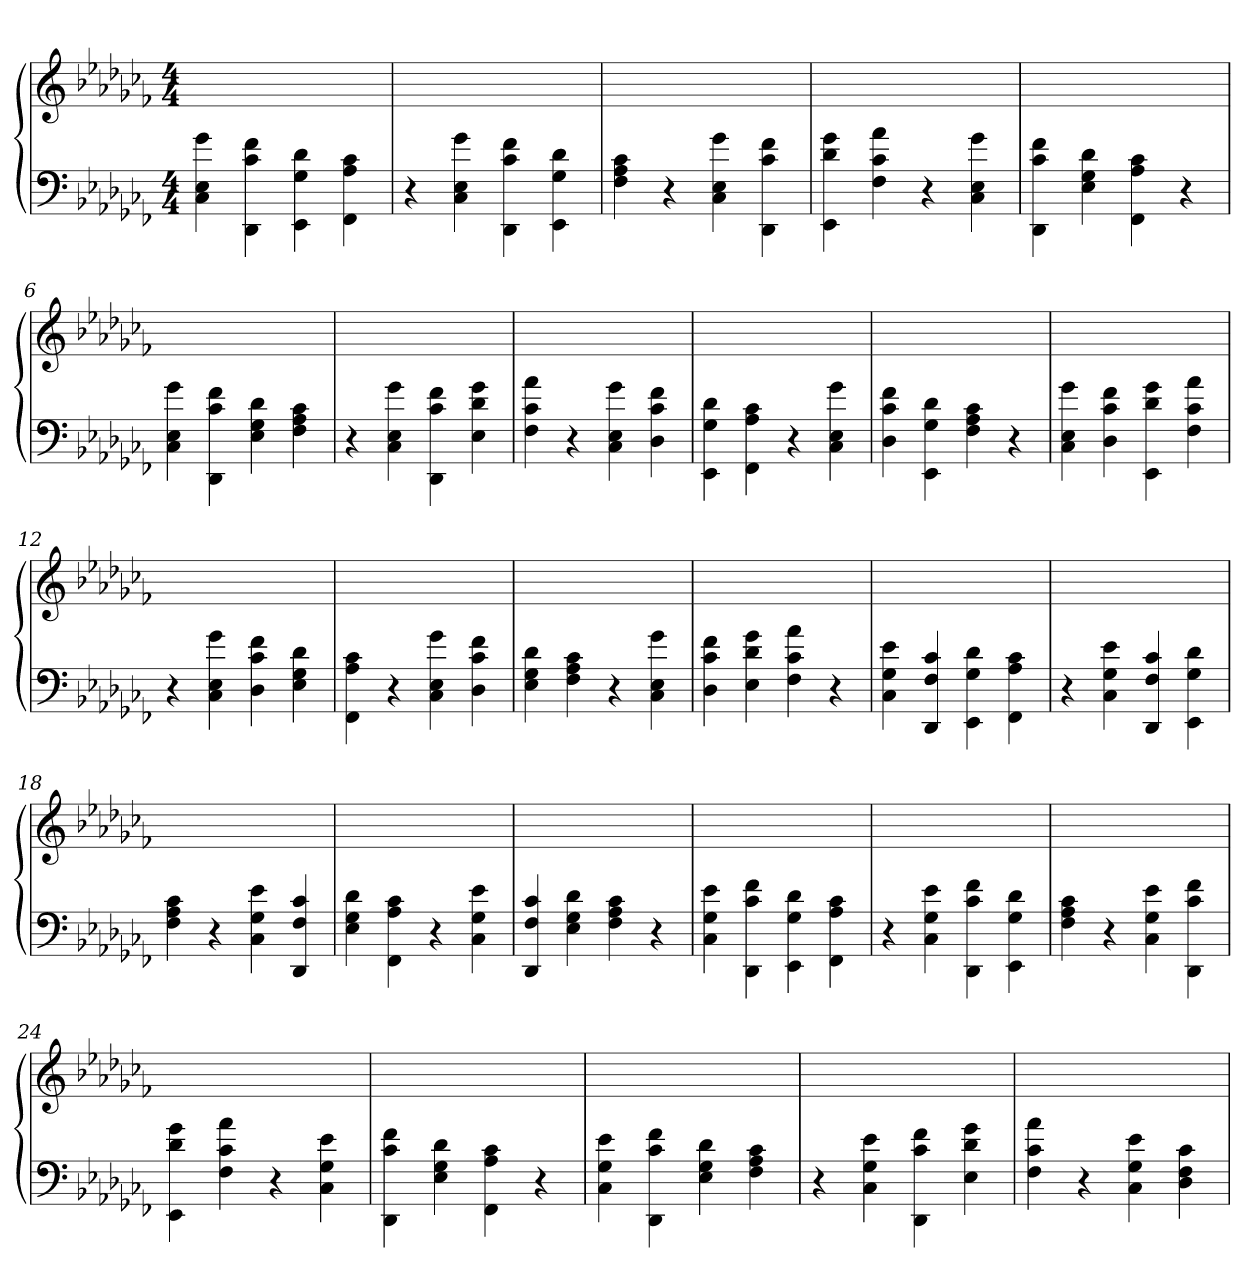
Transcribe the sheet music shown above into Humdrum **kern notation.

**kern	**kern
*part2	*part1
*staff2	*staff1
*clefF4	*clefG2
*k[b-e-a-d-g-c-f-]	*k[b-e-a-d-g-c-f-]
*C-:	*C-:
*M4/4	*M4/4
*MM60	*MM60
=1	=1
4C- 4E- 4g-	1ryy
4DD- 4c- 4f-	.
4EE- 4G- 4d-	.
4FF- 4A- 4c-	.
=2	=2
4r	1ryy
4C- 4E- 4g-	.
4DD- 4c- 4f-	.
4EE- 4G- 4d-	.
=3	=3
4F- 4A- 4c-	1ryy
4r	.
4C- 4E- 4g-	.
4DD- 4c- 4f-	.
=4	=4
4EE- 4d- 4g-	1ryy
4F- 4c- 4a-	.
4r	.
4C- 4E- 4g-	.
=5	=5
4DD- 4c- 4f-	1ryy
4E- 4G- 4d-	.
4FF- 4A- 4c-	.
4r	.
=6	=6
4C- 4E- 4g-	1ryy
4DD- 4c- 4f-	.
4E- 4G- 4d-	.
4F- 4A- 4c-	.
=7	=7
4r	1ryy
4C- 4E- 4g-	.
4DD- 4c- 4f-	.
4E- 4d- 4g-	.
=8	=8
4F- 4c- 4a-	1ryy
4r	.
4C- 4E- 4g-	.
4D- 4c- 4f-	.
=9	=9
4EE- 4G- 4d-	1ryy
4FF- 4A- 4c-	.
4r	.
4C- 4E- 4g-	.
=10	=10
4D- 4c- 4f-	1ryy
4EE- 4G- 4d-	.
4F- 4A- 4c-	.
4r	.
=11	=11
4C- 4E- 4g-	1ryy
4D- 4c- 4f-	.
4EE- 4d- 4g-	.
4F- 4c- 4a-	.
=12	=12
4r	1ryy
4C- 4E- 4g-	.
4D- 4c- 4f-	.
4E- 4G- 4d-	.
=13	=13
4FF- 4A- 4c-	1ryy
4r	.
4C- 4E- 4g-	.
4D- 4c- 4f-	.
=14	=14
4E- 4G- 4d-	1ryy
4F- 4A- 4c-	.
4r	.
4C- 4E- 4g-	.
=15	=15
4D- 4c- 4f-	1ryy
4E- 4d- 4g-	.
4F- 4c- 4a-	.
4r	.
=16	=16
4C- 4G- 4e-	1ryy
4DD- 4F- 4c-	.
4EE- 4G- 4d-	.
4FF- 4A- 4c-	.
=17	=17
4r	1ryy
4C- 4G- 4e-	.
4DD- 4F- 4c-	.
4EE- 4G- 4d-	.
=18	=18
4F- 4A- 4c-	1ryy
4r	.
4C- 4G- 4e-	.
4DD- 4F- 4c-	.
=19	=19
4E- 4G- 4d-	1ryy
4FF- 4A- 4c-	.
4r	.
4C- 4G- 4e-	.
=20	=20
4DD- 4F- 4c-	1ryy
4E- 4G- 4d-	.
4F- 4A- 4c-	.
4r	.
=21	=21
4C- 4G- 4e-	1ryy
4DD- 4c- 4f-	.
4EE- 4G- 4d-	.
4FF- 4A- 4c-	.
=22	=22
4r	1ryy
4C- 4G- 4e-	.
4DD- 4c- 4f-	.
4EE- 4G- 4d-	.
=23	=23
4F- 4A- 4c-	1ryy
4r	.
4C- 4G- 4e-	.
4DD- 4c- 4f-	.
=24	=24
4EE- 4d- 4g-	1ryy
4F- 4c- 4a-	.
4r	.
4C- 4G- 4e-	.
=25	=25
4DD- 4c- 4f-	1ryy
4E- 4G- 4d-	.
4FF- 4A- 4c-	.
4r	.
=26	=26
4C- 4G- 4e-	1ryy
4DD- 4c- 4f-	.
4E- 4G- 4d-	.
4F- 4A- 4c-	.
=27	=27
4r	1ryy
4C- 4G- 4e-	.
4DD- 4c- 4f-	.
4E- 4d- 4g-	.
=28	=28
4F- 4c- 4a-	1ryy
4r	.
4C- 4G- 4e-	.
4D- 4F- 4c-	.
=	=
*-	*-
